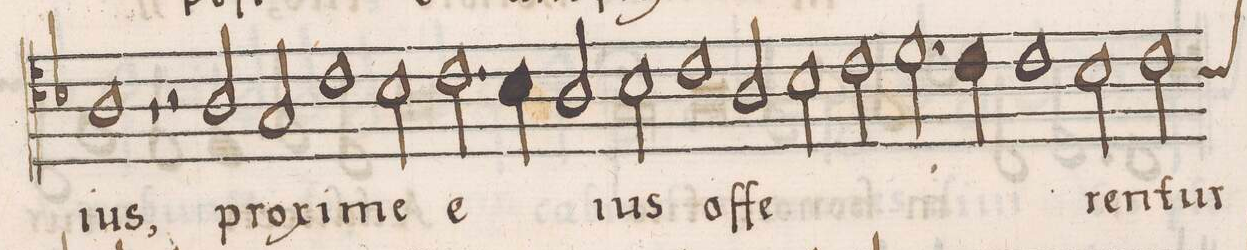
**kern	**text
*I"ALTVS	*
*clefC4	*
*k[b-]	*
*met(C|)	*
*M2/1	*
1A	-ius,
=87-	=87-
1r	.
2r	.
2A/	pro-
=88-	=88-
2G/	-xi-
1c	-me
2B-\	.
=89-	=89-
2.c\	e-
4B-\	.
2A/	.
2B-\	-ius
=90-	=90-
1c	of-
2A/	-fe-
2B-\	.
=91-	=91-
2c\	.
2.d\	.
4c\	.
1c\	.
=92-	=92-
2B-\	-ren-
*custos:B-	*
2c\	-tur
*-	*-
